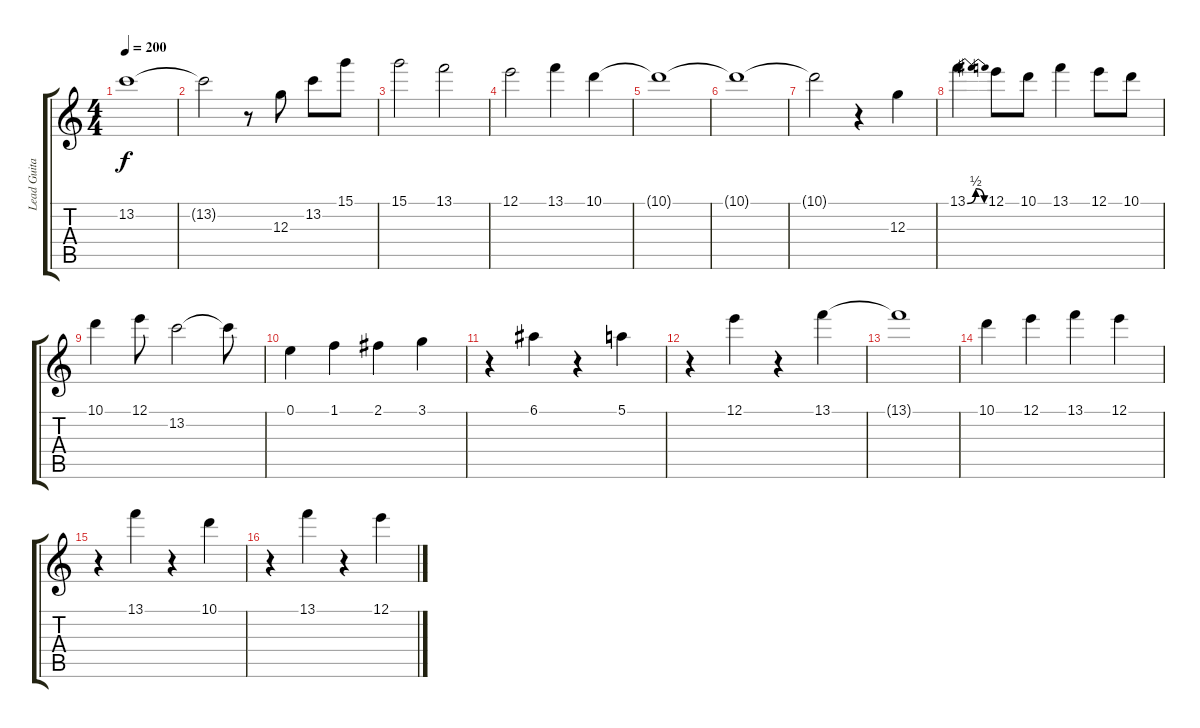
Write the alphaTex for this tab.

\track ("Lead Guitar" "Lead Guita") {instrument overdrivenguitar}
\staff {score tabs}
\tuning (E4 B3 G3 D3 A2 E2) {hide}
\ts (4 4)
\tempo 200
\clef g2
\ks c
13.2.1{dy f} |
13.2{t}.2 r.8 12.3.8 13.2.8 15.1.8 |
15.1.2 13.1.2 |
12.1.2 13.1.4 10.1.4 |
10.1{t}.1 |
10.1{t}.1 |
10.1{t}.2 r.4 12.3.4 |
13.1{be (bendrelease 0 0 30 2 30 2 60 0)}.4 12.1.8 10.1.8 13.1.4 12.1.8 10.1.8 |
10.1.4 12.1.8 13.2.2 13.2{t}.8 |
0.1.4 1.1.4 2.1.4 3.1.4 |
r.4 6.1.4 r.4 5.1.4 |
r.4 12.1.4 r.4 13.1.4 |
13.1{t}.1 |
10.1.4 12.1.4 13.1.4 12.1.4 |
r.4 13.1.4 r.4 10.1.4 |
r.4 13.1.4 r.4 12.1.4
